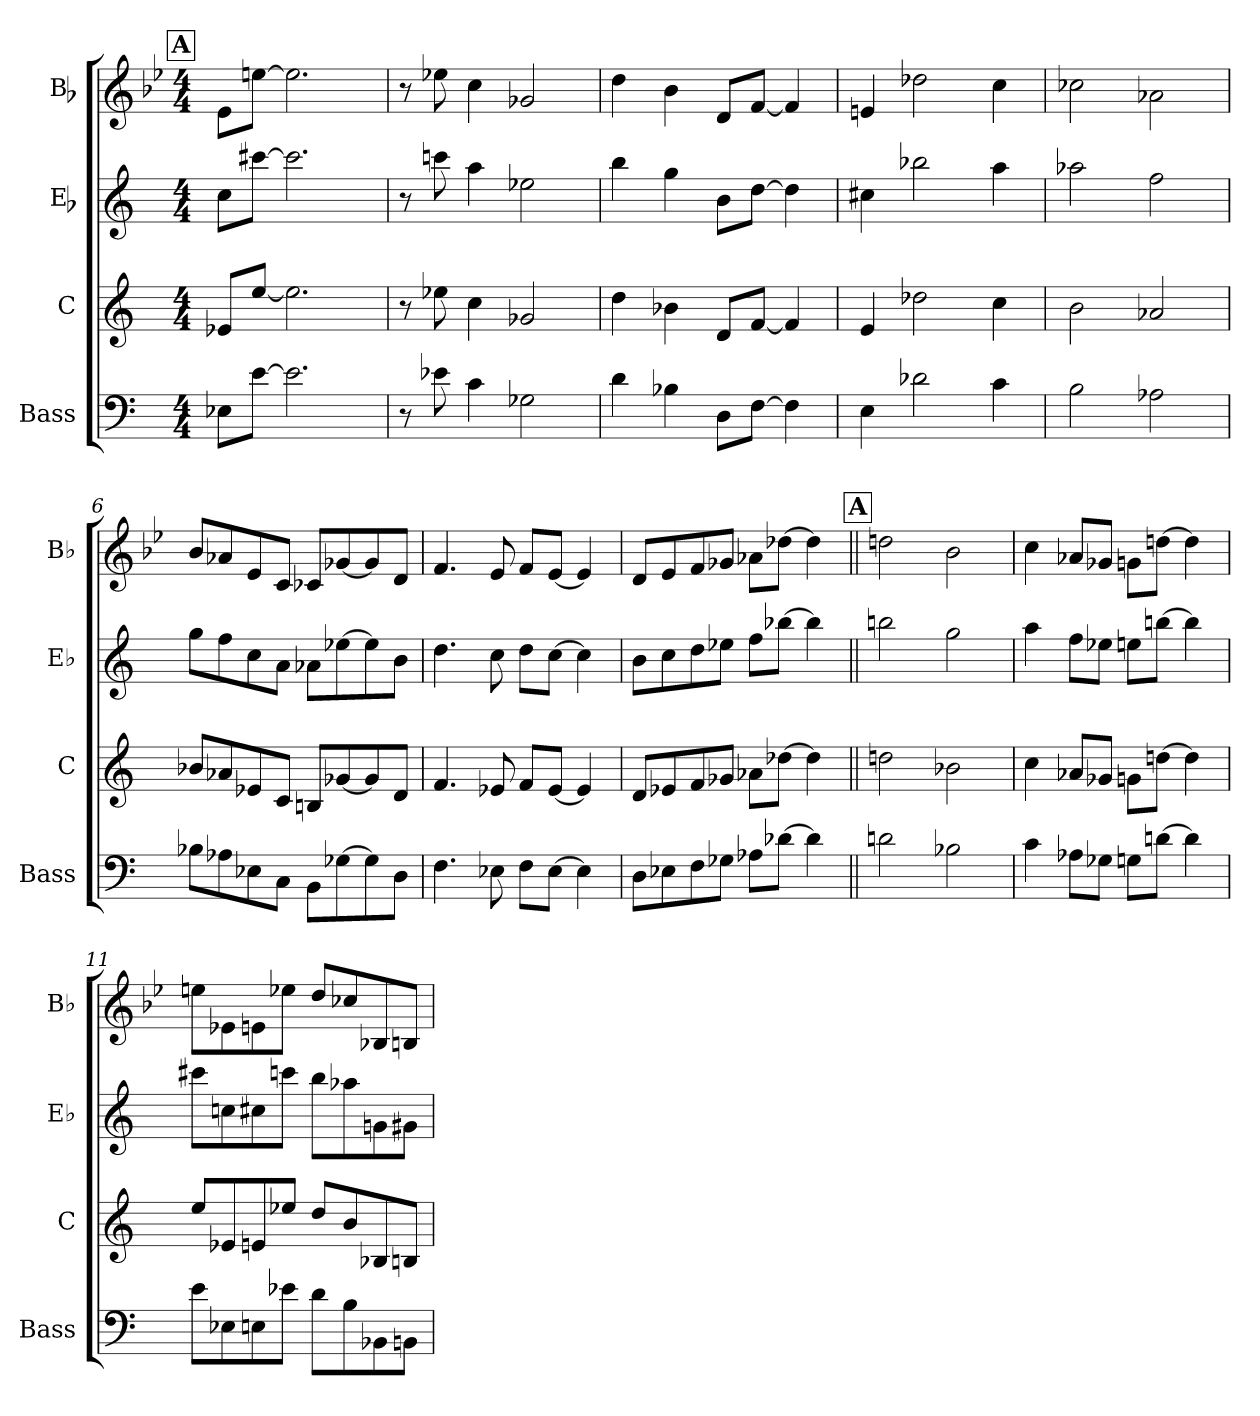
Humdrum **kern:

**kern	**kern	**kern	**kern
*part4	*part3	*part2	*part1
*staff4	*staff3	*staff2	*staff1
*I"Bass	*I"C	*I"Eb	*I"Bb
*I'Bass	*I'C	*I'Eb	*I'Bb
*clefF4	*clefG2	*clefG2	*clefG2
*	*	*ITrd5c9	*ITrd8c14
*k[]	*k[]	*k[b-e-a-]	*k[b-e-]
*M4/4	*M4/4	*M4/4	*M4/4
!!LO:REH:place=s1:a:B:fs=12:t=A
=1	=1	=1	=1
8E-X\L	8e-X/L	8e-\L	8E-\L
[8e\J	[8ee/J	[8een\J	[8en\J
2.e\]	2.ee\]	2.ee\]	2.e\]
=2	=2	=2	=2
8r	8r	8r	8r
8e-X\	8ee-X\	8ee-X\	8e-X\
4c\	4cc\	4cc\	4c\
2G-X\	2g-X/	2g-X\	2G-X/
=3	=3	=3	=3
4d\	4dd\	4dd\	4d\
4B-X\	4b-X\	4b-\	4B-\
8D\L	8d/L	8d\L	8D/L
[8F\J	[8f/J	[8f\J	[8F/J
4F\]	4f/]	4f\]	4F/]
=4	=4	=4	=4
4E\	4e/	4en\	4En/
2d-X\	2dd-X\	2dd-X\	2d-X\
4c\	4cc\	4cc\	4c\
=5	=5	=5	=5
2B\	2b\	2cc-X\	2c-X\
2A-X\	2a-X/	2a-\	2A-X\
!!LO:LB:g=z
=6	=6	=6	=6
8B-X\L	8b-X/L	8b-\L	8B-/L
8A-X\	8a-X/	8a-\	8A-X/
8E-X\	8e-X/	8e-\	8E-/
8C\J	8c/J	8c\J	8C/J
8BB\L	8Bni/L	8c-X\L	8C-X/L
[8G-X\	[8g-X/	[8g-X\	[8G-X/
8G-\]	8g-/]	8g-\]	8G-/]
8D\J	8d/J	8d\J	8D/J
=7	=7	=7	=7
4.F\	4.f/	4.f\	4.F/
8E-X\	8e-X/	8e-\	8E-/
8F\L	8f/L	8f\L	8F/L
[8E-\J	[8e-/J	[8e-\J	[8E-/J
4E-\]	4e-/]	4e-\]	4E-/]
=8	=8	=8	=8
8D\L	8d/L	8d\L	8D/L
8E-X\	8e-X/	8e-\	8E-/
8F\	8f/	8f\	8F/
8G-X\J	8g-X/J	8g-X\J	8G-X/J
8A-X\L	8a-X\L	8a-\L	8A-X\L
[8d-X\J	[8dd-X\J	[8dd-X\J	[8d-X\J
4d-\]	4dd-\]	4dd-\]	4d-\]
!!LO:REH:place=s1:a:B:fs=12:t=A
=9||	=9||	=9||	=9||
2dn\	2ddn\	2ddn\	2dn\
2B-X\	2b-X\	2b-\	2B-\
!!LO:PB:g=z
=10	=10	=10	=10
4c\	4cc\	4cc\	4c\
8A-X\L	8a-X/L	8a-\L	8A-X/L
8G-X\J	8g-X/J	8g-X\J	8G-X/J
8Gn\L	8gn\L	8gn\L	8Gn\L
[8dn\J	[8ddn\J	[8ddn\J	[8dn\J
4d\]	4dd\]	4dd\]	4d\]
=11	=11	=11	=11
8e\L	8ee/L	8een\L	8en\L
8E-X\	8e-X/	8e-X\	8E-X\
8En\	8en/	8en\	8En\
8e-X\J	8ee-X/J	8ee-X\J	8e-X\J
8d\L	8dd/L	8dd\L	8d/L
8B\	8b/	8cc-X\	8c-X/
8BB-X\	8B-X/	8B-X\	8BB-X/
8BBn\J	8Bn/J	8Bn\J	8BBn/J
=	=	=	=
*-	*-	*-	*-
